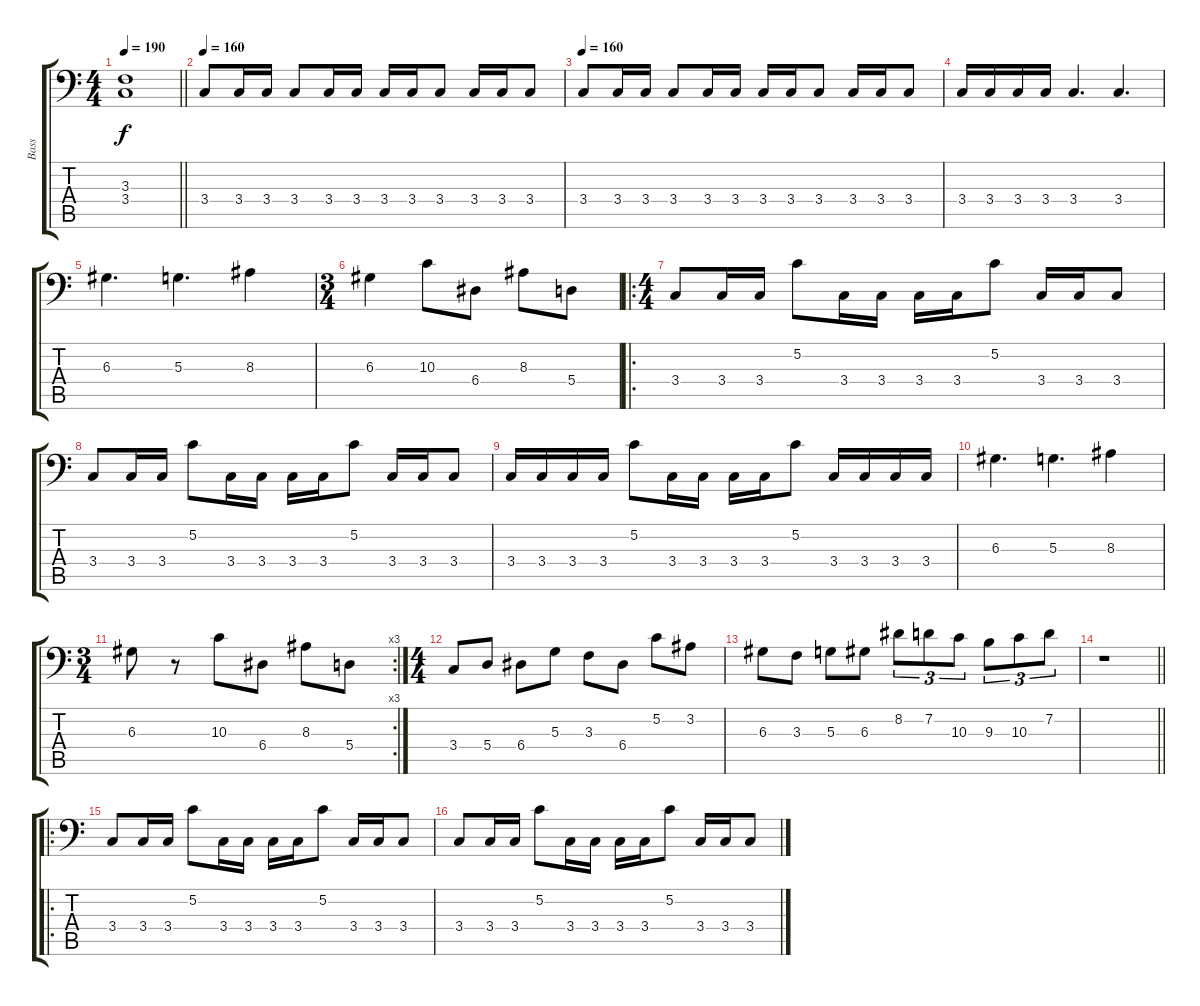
\track ("Bass" "Bass") {instrument electricbassfinger}
\staff {score tabs}
\tuning (C3 G2 D2 A1 E1 B0) {hide}
\ts (4 4)
\tempo 190
\clef f4
\barLineRight lightlight
\ks c
(3.3{t} 3.4{t}).1{dy f} |
\tempo 160
3.4.8 3.4.16 3.4.16 3.4.8 3.4.16 3.4.16 3.4.16 3.4.16 3.4.8 3.4.16 3.4.16 3.4.8 |
\tempo 160
3.4.8 3.4.16 3.4.16 3.4.8 3.4.16 3.4.16 3.4.16 3.4.16 3.4.8 3.4.16 3.4.16 3.4.8 |
3.4.16 3.4.16 3.4.16 3.4.16 3.4.4{d} 3.4.4{d} |
6.3.4{d} 5.3.4{d} 8.3.4 |
\ts (3 4)
6.3.4 10.3.8 6.4.8 8.3.8 5.4.8 |
\ro
\ts (4 4)
3.4.8 3.4.16 3.4.16 5.2.8 3.4.16 3.4.16 3.4.16 3.4.16 5.2.8 3.4.16 3.4.16 3.4.8 |
3.4.8 3.4.16 3.4.16 5.2.8 3.4.16 3.4.16 3.4.16 3.4.16 5.2.8 3.4.16 3.4.16 3.4.8 |
3.4.16 3.4.16 3.4.16 3.4.16 5.2.8 3.4.16 3.4.16 3.4.16 3.4.16 5.2.8 3.4.16 3.4.16 3.4.16 3.4.16 |
6.3.4{d} 5.3.4{d} 8.3.4 |
\rc 3
\ts (3 4)
6.3.8 r.8 10.3.8 6.4.8 8.3.8 5.4.8 |
\ts (4 4)
3.4.8 5.4.8 6.4.8 5.3.8 3.3.8 6.4.8 5.2.8 3.2.8 |
6.3.8 3.3.8 5.3.8 6.3.8 8.2.8{tu (3 2)} 7.2.8{tu (3 2)} 10.3.8{tu (3 2)} 9.3.8{tu (3 2)} 10.3.8{tu (3 2)} 7.2.8{tu (3 2)} |
\barLineRight lightlight
r.1 |
\ro
3.4.8 3.4.16 3.4.16 5.2.8 3.4.16 3.4.16 3.4.16 3.4.16 5.2.8 3.4.16 3.4.16 3.4.8 |
3.4.8 3.4.16 3.4.16 5.2.8 3.4.16 3.4.16 3.4.16 3.4.16 5.2.8 3.4.16 3.4.16 3.4.8
